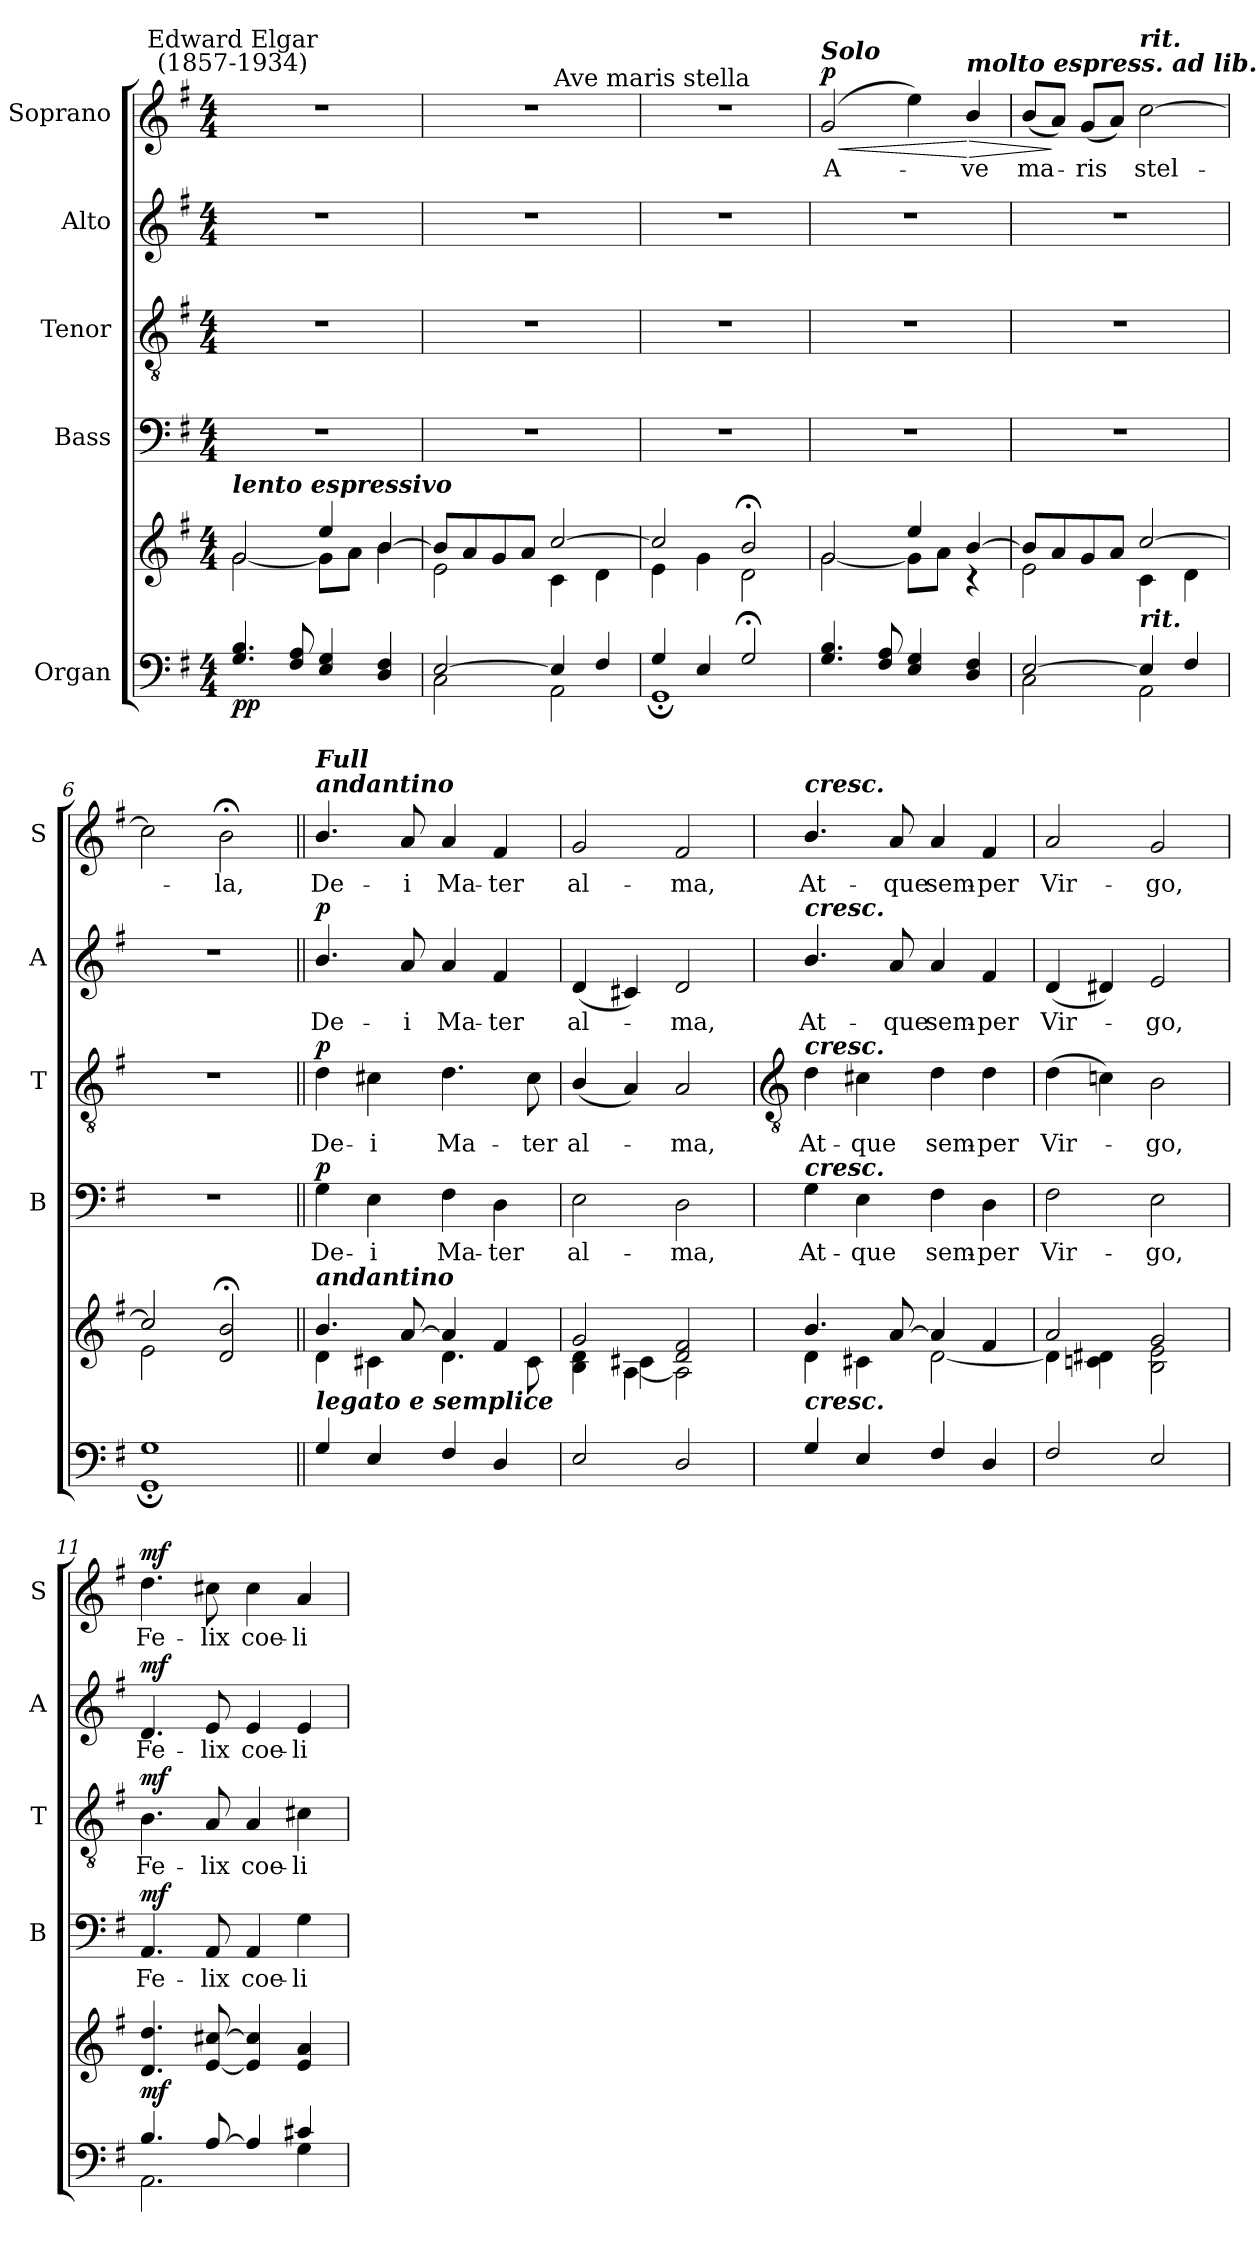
**kern	**kern	**dynam	**kern	**text	**dynam	**kern	**text	**dynam	**kern	**text	**dynam	**kern	**text	**dynam
*part5	*part5	*part5	*part4	*part4	*part4	*part3	*part3	*part3	*part2	*part2	*part2	*part1	*part1	*part1
*staff6	*staff5	*staff5/6	*staff4	*staff4	*staff4	*staff3	*staff3	*staff3	*staff2	*staff2	*staff2	*staff1	*staff1	*staff1
*I"Organ	*	*	*I"Bass	*	*	*I"Tenor	*	*	*I"Alto	*	*	*I"Soprano	*	*
*	*	*	*I'B	*	*	*I'T	*	*	*I'A	*	*	*I'S	*	*
*clefF4	*clefG2	*	*clefF4	*	*	*clefGv2	*	*	*clefG2	*	*	*clefG2	*	*
*k[f#]	*k[f#]	*	*k[f#]	*	*	*k[f#]	*	*	*k[f#]	*	*	*k[f#]	*	*
*G:	*G:	*	*G:	*	*	*G:	*	*	*G:	*	*	*G:	*	*
*M4/4	*M4/4	*	*M4/4	*	*	*M4/4	*	*	*M4/4	*	*	*M4/4	*	*
*MM66	*MM66	*	*MM66	*	*	*MM66	*	*	*MM66	*	*	*MM66	*	*
=1	=1	=1	=1	=1	=1	=1	=1	=1	=1	=1	=1	=1	=1	=1
*^	*^	*	*	*	*	*	*	*	*	*	*	*	*	*
!	!	!	!	!	!	!	!	!	!	!	!	!	!	!LO:TX:a:cj:t=Edward Elgar\n(1857-1934)	!	!
!	!	!LO:TX:a:Bi:t=lento espressivo	!	!	!	!	!	!	!	!	!	!	!	!	!	!
!	!	!	!	!LO:DY:b=2	!	!	!	!	!	!	!	!	!	!	!	!
!	!	!	!	!LO:DY:n=1:b	!	!	!	!	!	!	!	!	!	!	!	!
4.G/ 4.B/	2ryy	2g/	[2g\	p p	1r	.	.	1r	.	.	1r	.	.	1r	.	.
8F#/ 8A/	.	.	.	.	.	.	.	.	.	.	.	.	.	.	.	.
4E/ 4G/	2ryy	4ee/	8g\L]	.	.	.	.	.	.	.	.	.	.	.	.	.
.	.	.	8a\J	.	.	.	.	.	.	.	.	.	.	.	.	.
4D/ 4F#/	.	[4b/	4b\	.	.	.	.	.	.	.	.	.	.	.	.	.
=2	=2	=2	=2	=2	=2	=2	=2	=2	=2	=2	=2	=2	=2	=2	=2	=2
[2E/	2C\	8b/L]	2e\	.	1r	.	.	1r	.	.	1r	.	.	1r	.	.
.	.	8a/	.	.	.	.	.	.	.	.	.	.	.	.	.	.
.	.	8g/	.	.	.	.	.	.	.	.	.	.	.	.	.	.
.	.	8a/J	.	.	.	.	.	.	.	.	.	.	.	.	.	.
4E/]	2AA\	[2cc/	4c\	.	.	.	.	.	.	.	.	.	.	.	.	.
4F#/	.	.	4d\	.	.	.	.	.	.	.	.	.	.	.	.	.
=3	=3	=3	=3	=3	=3	=3	=3	=3	=3	=3	=3	=3	=3	=3	=3	=3
!	!	!	!	!	!	!	!	!	!	!	!	!	!	!LO:TX:a:cj:t=Ave maris stella	!	!
4G/	1GG;\	2cc/]	4e\	.	1r	.	.	1r	.	.	1r	.	.	1r	.	.
4E/	.	.	4g\	.	.	.	.	.	.	.	.	.	.	.	.	.
2G;</	.	2b;</	2d\	.	.	.	.	.	.	.	.	.	.	.	.	.
=4	=4	=4	=4	=4	=4	=4	=4	=4	=4	=4	=4	=4	=4	=4	=4	=4
!	!	!	!	!	!	!	!	!	!	!	!	!	!	!LO:TX:a:Bi:t=Solo	!	!
!	!	!	!	!	!	!	!	!	!	!	!	!	!	!	!LO:LY:b	!LO:HP:b
!	!	!	!	!	!	!	!	!	!	!	!	!	!	!	!	!LO:DY:n=1:b
4.G/ 4.B/	2ryy	2g/	[2g\	.	1r	.	.	1r	.	.	1r	.	.	(<2g	A-	< p
8F#/ 8A/	.	.	.	.	.	.	.	.	.	.	.	.	.	.	.	.
4E/ 4G/	2ryy	4ee/	8g\L]	.	.	.	.	.	.	.	.	.	.	4ee)	.	.
.	.	.	8a\J	.	.	.	.	.	.	.	.	.	.	.	.	.
!	!	!	!	!	!	!	!	!	!	!	!	!	!	!LO:TX:a:Bi:t=molto espress. ad lib.	!	!
!	!	!	!	!	!	!	!	!	!	!	!	!	!	!	!LO:LY:b	!LO:HP:n=1:b
4D/ 4F#/	.	[4b/	4r	.	.	.	.	.	.	.	.	.	.	4b/	ve	[ >
=5	=5	=5	=5	=5	=5	=5	=5	=5	=5	=5	=5	=5	=5	=5	=5	=5
!	!	!	!	!	!	!	!	!	!	!	!	!	!	!	!LO:LY:b	!
[2E/	2C\	8b/L]	2e\	.	1r	.	.	1r	.	.	1r	.	.	(<8bL	ma-	.
.	.	8a/	.	.	.	.	.	.	.	.	.	.	.	8aJ)	.	]
!	!	!	!	!	!	!	!	!	!	!	!	!	!	!	!LO:LY:b	!
.	.	8g/	.	.	.	.	.	.	.	.	.	.	.	(<8gL	ris	.
.	.	8a/J	.	.	.	.	.	.	.	.	.	.	.	8aJ)	.	.
!	!	!	!	!	!	!	!	!	!	!	!	!	!	!LO:TX:a:Bi:t=rit.	!	!
!	!	!LO:TX:b:Bi:t=rit.	!	!	!	!	!	!	!	!	!	!	!	!	!	!
!	!	!	!	!	!	!	!	!	!	!	!	!	!	!	!LO:LY:b	!
4E/]	2AA\	[2cc/	4c\	.	.	.	.	.	.	.	.	.	.	[2cc	stel-	.
4F#/	.	.	4d\	.	.	.	.	.	.	.	.	.	.	.	.	.
=6	=6	=6	=6	=6	=6	=6	=6	=6	=6	=6	=6	=6	=6	=6	=6	=6
1G/	1GG;\	2cc/]	2e\	.	1r	.	.	1r	.	.	1r	.	.	2cc]	.	.
!	!	!	!	!	!	!	!	!	!	!	!	!	!	!	!LO:LY:b	!
.	.	2d/;< 2b/;<	2ryy	.	.	.	.	.	.	.	.	.	.	2b;<	la,	.
*v	*v	*	*	*	*	*	*	*	*	*	*	*	*	*	*	*
*	*v	*v	*	*	*	*	*	*	*	*	*	*	*	*	*
=7||	=7||	=7||	=7||	=7||	=7||	=7||	=7||	=7||	=7||	=7||	=7||	=7||	=7||	=7||
*	*MM96	*	*	*	*	*	*	*	*	*	*	*MM96	*	*
*	*^	*	*	*	*	*	*	*	*	*	*	*	*	*
*	*	*^	*	*	*	*	*	*	*	*	*	*	*	*	*
!	!	!	!	!	!	!	!	!	!	!	!	!	!	!LO:TX:a:Bi:t=andantino	!	!
!	!	!	!	!	!	!	!	!	!	!	!	!	!	!LO:TX:a:Bi:t=Full	!	!
!	!LO:TX:a:Bi:t=andantino	!	!	!	!	!	!	!	!	!	!	!	!	!	!	!
!LO:TX:a:Bi:t=legato e semplice	!	!	!	!	!	!	!	!	!	!	!	!	!	!	!	!
!	!	!	!	!	!	!LO:LY:b	!LO:DY:b	!	!LO:LY:b	!LO:DY:b	!	!LO:LY:b	!LO:DY:b	!	!LO:LY:b	!
4G/	4.b/	1ryy	4d\	.	4G	De-	p	4d	De-	p	4.b/	De-	p	4.b/	De-	.
!	!	!	!	!	!	!LO:LY:b	!	!	!LO:LY:b	!	!	!	!	!	!	!
4E/	.	.	4c#X\	.	4E	-i	.	4c#X	-i	.	.	.	.	.	.	.
!	!	!	!	!	!	!	!	!	!	!	!	!LO:LY:b	!	!	!LO:LY:b	!
.	[8a/	.	.	.	.	.	.	.	.	.	8a	-i	.	8a	-i	.
!	!	!	!	!	!	!LO:LY:b	!	!	!LO:LY:b	!	!	!LO:LY:b	!	!	!LO:LY:b	!
4F#/	4a/]	.	4.d\	.	4F#	Ma-	.	4.d	Ma-	.	4a	Ma-	.	4a	Ma-	.
!	!	!	!	!	!	!LO:LY:b	!	!	!	!	!	!LO:LY:b	!	!	!LO:LY:b	!
4D/	4f#/	.	.	.	4D	-ter	.	.	.	.	4f#	-ter	.	4f#	-ter	.
!	!	!	!	!	!	!	!	!	!LO:LY:b	!	!	!	!	!	!	!
.	.	.	8c#\	.	.	.	.	8c#	-ter	.	.	.	.	.	.	.
=8	=8	=8	=8	=8	=8	=8	=8	=8	=8	=8	=8	=8	=8	=8	=8	=8
*^	*	*	*	*	*	*	*	*	*	*	*	*	*	*	*	*
!	!	!	!	!	!	!	!LO:LY:b	!	!	!LO:LY:b	!	!	!LO:LY:b	!	!	!LO:LY:b	!
2E/	4ryy	2g/	4B\ 4d\	4ryy	.	2E	al-	.	(<4B/	al-	.	(<4d	al-	.	2g	al-	.
.	4ryy	.	[4A\	4c#X\	.	.	.	.	4A)	.	.	4c#X)	.	.	.	.	.
!	!	!	!	!	!	!	!LO:LY:b	!	!	!LO:LY:b	!	!	!LO:LY:b	!	!	!LO:LY:b	!
2D/	2ryy	2d/ 2f#/	2A\]	2ryy	.	2D	-ma,	.	2A	ma,	.	2d	ma,	.	2f#	-ma,	.
*	*	*v	*v	*v	*	*	*	*	*	*	*	*	*	*	*	*	*
!!LO:LB:g=z
=9	=9	=9	=9	=9	=9	=9	=9	=9	=9	=9	=9	=9	=9	=9	=9
*	*	*	*	*	*	*	*clefGv2	*	*	*	*	*	*	*	*
*	*	*^	*	*	*	*	*	*	*	*	*	*	*	*	*
*	*	*	*^	*	*	*	*	*	*	*	*	*	*	*	*	*
!	!	!	!	!	!	!	!	!	!	!	!	!	!	!	!LO:TX:a:Bi:t=cresc.	!	!
!	!	!	!	!	!	!	!	!	!	!	!	!LO:TX:a:Bi:t=cresc.	!	!	!	!	!
!	!	!	!	!	!	!	!	!	!LO:TX:a:Bi:t=cresc.	!	!	!	!	!	!	!	!
!	!	!	!	!	!	!LO:TX:a:Bi:t=cresc.	!	!	!	!	!	!	!	!	!	!	!
!LO:TX:a:Bi:t=cresc.	!	!	!	!	!	!	!	!	!	!	!	!	!	!	!	!	!
!	!	!	!	!	!	!	!LO:LY:b	!	!	!LO:LY:b	!	!	!LO:LY:b	!	!	!LO:LY:b	!
*	*	*	*v	*v	*	*	*	*	*	*	*	*	*	*	*	*	*
4G/	2ryy	4.b/	4d\	.	4G	At-	.	4d	At-	.	4.b/	At-	.	4.b/	At-	.
!	!	!	!	!	!	!LO:LY:b	!	!	!LO:LY:b	!	!	!	!	!	!	!
4E/	.	.	4c#X\	.	4E	-que	.	4c#X	-que	.	.	.	.	.	.	.
!	!	!	!	!	!	!	!	!	!	!	!	!LO:LY:b	!	!	!LO:LY:b	!
.	.	[8a/	.	.	.	.	.	.	.	.	8a	-que	.	8a	-que	.
!	!	!	!	!	!	!LO:LY:b	!	!	!LO:LY:b	!	!	!LO:LY:b	!	!	!LO:LY:b	!
4F#/	2ryy	4a/]	[2d\	.	4F#	sem-	.	4d	sem-	.	4a	sem-	.	4a	sem-	.
!	!	!	!	!	!	!LO:LY:b	!	!	!LO:LY:b	!	!	!LO:LY:b	!	!	!LO:LY:b	!
4D/	.	4f#/	.	.	4D	-per	.	4d	-per	.	4f#	-per	.	4f#	-per	.
=10	=10	=10	=10	=10	=10	=10	=10	=10	=10	=10	=10	=10	=10	=10	=10	=10
!	!	!	!	!	!	!LO:LY:b	!	!	!LO:LY:b	!	!	!LO:LY:b	!	!	!LO:LY:b	!
2F#/	2ryy	2a/	4d\]	.	2F#	Vir-	.	(>4d	Vir-	.	(<4d	Vir-	.	2a	Vir-	.
.	.	.	4cn\ 4d#X\	.	.	.	.	4cn)	.	.	4d#X)	.	.	.	.	.
!	!	!	!	!	!	!LO:LY:b	!	!	!LO:LY:b	!	!	!LO:LY:b	!	!	!LO:LY:b	!
2E/	2ryy	2g/	2B\ 2e\	.	2E	-go,	.	2B	go,	.	2e	go,	.	2g	-go,	.
=11	=11	=11	=11	=11	=11	=11	=11	=11	=11	=11	=11	=11	=11	=11	=11	=11
!	!	!	!	!LO:DY:b	!	!LO:LY:b	!LO:DY:b	!	!LO:LY:b	!LO:DY:b	!	!LO:LY:b	!LO:DY:b	!	!LO:LY:b	!LO:DY:b
4.B/	2.AA\	4.d/ 4.dd/	2ryy	mf	4.AA	Fe-	mf	4.B	Fe-	mf	4.d	Fe-	mf	4.dd	Fe-	mf
!	!	!	!	!	!	!LO:LY:b	!	!	!LO:LY:b	!	!	!LO:LY:b	!	!	!LO:LY:b	!
[8A/	.	[8e/ [8cc#X/	.	.	8AA	-lix	.	8A	-lix	.	8e	-lix	.	8cc#X	-lix	.
!	!	!	!	!	!	!LO:LY:b	!	!	!LO:LY:b	!	!	!LO:LY:b	!	!	!LO:LY:b	!
4A/]	.	4e/] 4cc#/]	2ryy	.	4AA	coe-	.	4A	coe-	.	4e	coe-	.	4cc#	coe-	.
!	!	!	!	!	!	!LO:LY:b	!	!	!LO:LY:b	!	!	!LO:LY:b	!	!	!LO:LY:b	!
4c#X/	4G\	4e/ 4a/	.	.	4G	-li	.	4c#X	-li	.	4e	-li	.	4a	-li	.
*v	*v	*	*	*	*	*	*	*	*	*	*	*	*	*	*	*
*	*v	*v	*	*	*	*	*	*	*	*	*	*	*	*	*
=	=	=	=	=	=	=	=	=	=	=	=	=	=	=
*-	*-	*-	*-	*-	*-	*-	*-	*-	*-	*-	*-	*-	*-	*-
